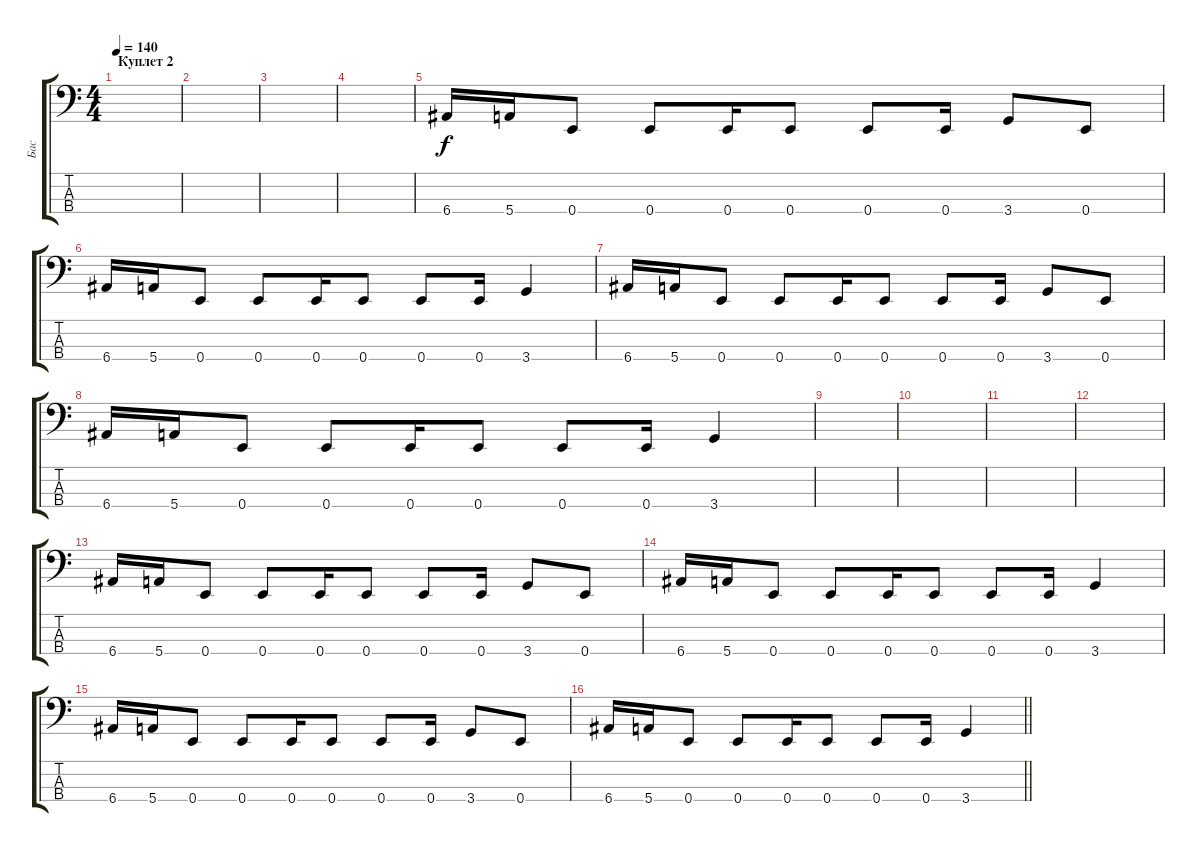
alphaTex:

\track ("Бас" "Бас") {instrument electricbassfinger}
\staff {score tabs}
\tuning (G2 D2 A1 E1) {hide}
\ts (4 4)
\section ("" "Куплет 2")
\tempo 140
\clef f4
\ks c
|
|
|
|
6.4.16 5.4.16 0.4.8 0.4.8 0.4.16 0.4.8 0.4.8 0.4.16 3.4.8 0.4.8 |
6.4.16 5.4.16 0.4.8 0.4.8 0.4.16 0.4.8 0.4.8 0.4.16 3.4.4 |
6.4.16 5.4.16 0.4.8 0.4.8 0.4.16 0.4.8 0.4.8 0.4.16 3.4.8 0.4.8 |
6.4.16 5.4.16 0.4.8 0.4.8 0.4.16 0.4.8 0.4.8 0.4.16 3.4.4 |
|
|
|
|
6.4.16 5.4.16 0.4.8 0.4.8 0.4.16 0.4.8 0.4.8 0.4.16 3.4.8 0.4.8 |
6.4.16 5.4.16 0.4.8 0.4.8 0.4.16 0.4.8 0.4.8 0.4.16 3.4.4 |
6.4.16 5.4.16 0.4.8 0.4.8 0.4.16 0.4.8 0.4.8 0.4.16 3.4.8 0.4.8 |
\barLineRight lightlight
6.4.16 5.4.16 0.4.8 0.4.8 0.4.16 0.4.8 0.4.8 0.4.16 3.4.4
